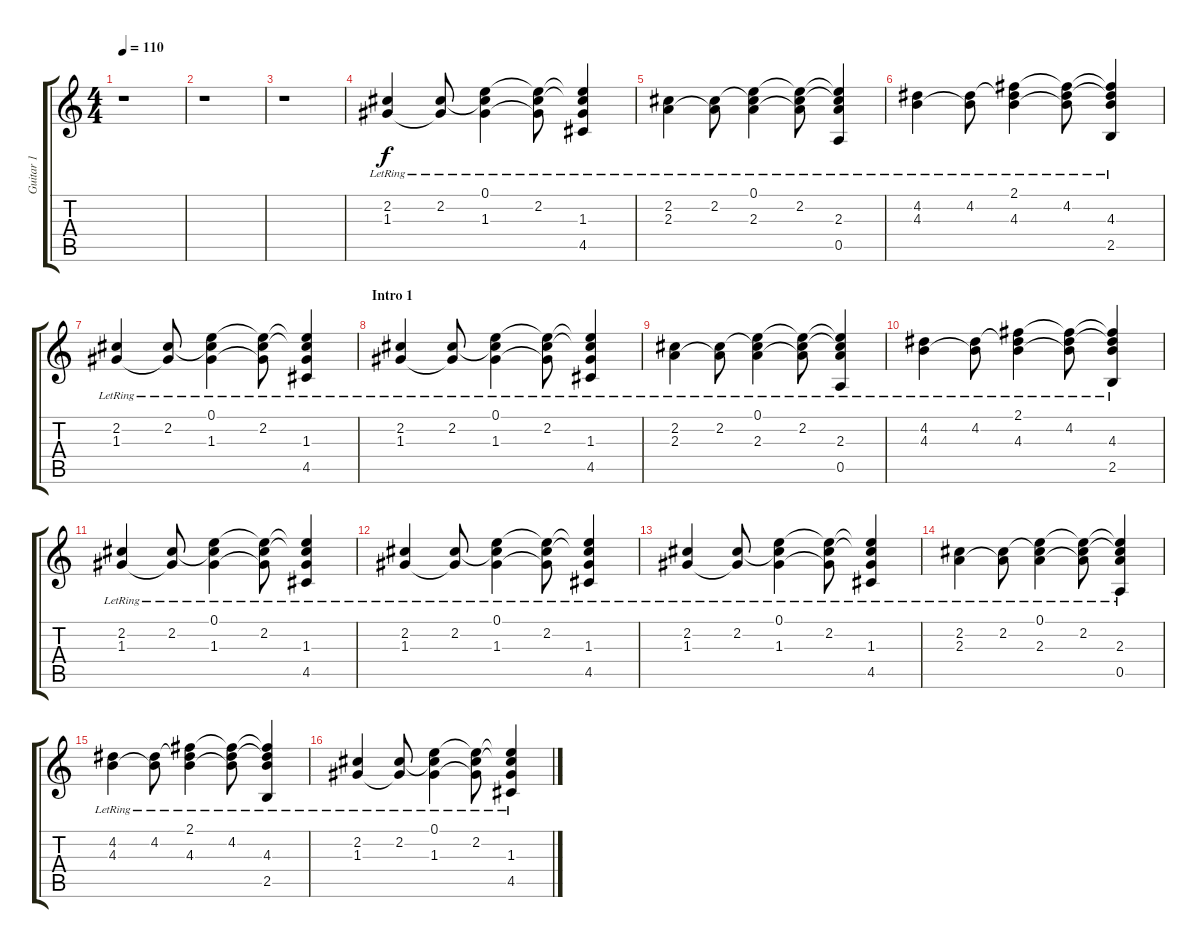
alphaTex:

\track ("Guitar 1" "Guitar 1") {instrument acousticguitarnylon}
\staff {score tabs}
\tuning (E4 B3 G3 D3 A2 E2) {hide}
\ts (4 4)
\tempo 110
\clef g2
\ks c
r.1{dy f} |
r.1 |
r.1{volume 0} |
(2.2{lr} 1.3{lr}).4{volume 4 instrument acousticguitarnylon} (2.2{lr} 1.3{t}).8 (0.1{lr} 2.2{t} 1.3{lr}).4 (0.1{t} 2.2{lr} 1.3{t}).8 (0.1{t} 2.2{t} 1.3{lr} 4.5{lr}).4 |
(2.2{lr} 2.3{lr}).4 (2.2{lr} 2.3{t}).8 (0.1{lr} 2.2{t} 2.3{lr}).4 (0.1{t} 2.2{lr} 2.3{t}).8 (0.1{t} 2.2{t} 2.3{lr} 0.5{lr}).4 |
(4.2{lr} 4.3).4{volume 7} (4.2{lr} 4.3{t}).8 (2.1{lr} 4.2{t} 4.3{lr}).4 (2.1{t} 4.2{lr} 4.3{t}).8 (2.1{t} 4.2{t} 4.3{lr} 2.5{lr}).4 |
(2.2{lr} 1.3{lr}).4 (2.2{lr} 1.3{t}).8 (0.1{lr} 2.2{t} 1.3{lr}).4 (0.1{t} 2.2{lr} 1.3{t}).8 (0.1{t} 2.2{t} 1.3{lr} 4.5{lr}).4 |
\section ("" "Intro 1")
(2.2{lr} 1.3{lr}).4{volume 11} (2.2{lr} 1.3{t}).8 (0.1{lr} 2.2{t} 1.3{lr}).4 (0.1{t} 2.2{lr} 1.3{t}).8 (0.1{t} 2.2{t} 1.3{lr} 4.5{lr}).4 |
(2.2{lr} 2.3{lr}).4 (2.2{lr} 2.3{t}).8 (0.1{lr} 2.2{t} 2.3{lr}).4 (0.1{t} 2.2{lr} 2.3{t}).8 (0.1{t} 2.2{t} 2.3{lr} 0.5{lr}).4 |
(4.2{lr} 4.3).4 (4.2{lr} 4.3{t}).8 (2.1{lr} 4.2{t} 4.3{lr}).4 (2.1{t} 4.2{lr} 4.3{t}).8 (2.1{t} 4.2{t} 4.3{lr} 2.5{lr}).4 |
(2.2{lr} 1.3{lr}).4 (2.2{lr} 1.3{t}).8 (0.1{lr} 2.2{t} 1.3{lr}).4 (0.1{t} 2.2{lr} 1.3{t}).8 (0.1{t} 2.2{t} 1.3{lr} 4.5{lr}).4 |
(2.2{lr} 1.3{lr}).4 (2.2{lr} 1.3{t}).8 (0.1{lr} 2.2{t} 1.3{lr}).4 (0.1{t} 2.2{lr} 1.3{t}).8 (0.1{t} 2.2{t} 1.3{lr} 4.5{lr}).4 |
(2.2{lr} 1.3{lr}).4 (2.2{lr} 1.3{t}).8 (0.1{lr} 2.2{t} 1.3{lr}).4 (0.1{t} 2.2{lr} 1.3{t}).8 (0.1{t} 2.2{t} 1.3{lr} 4.5{lr}).4 |
(2.2{lr} 2.3{lr}).4 (2.2{lr} 2.3{t}).8 (0.1{lr} 2.2{t} 2.3{lr}).4 (0.1{t} 2.2{lr} 2.3{t}).8 (0.1{t} 2.2{t} 2.3{lr} 0.5{lr}).4 |
(4.2{lr} 4.3).4 (4.2{lr} 4.3{t}).8 (2.1{lr} 4.2{t} 4.3{lr}).4 (2.1{t} 4.2{lr} 4.3{t}).8 (2.1{t} 4.2{t} 4.3{lr} 2.5{lr}).4 |
(2.2{lr} 1.3{lr}).4 (2.2{lr} 1.3{t}).8 (0.1{lr} 2.2{t} 1.3{lr}).4 (0.1{t} 2.2{lr} 1.3{t}).8 (0.1{t} 2.2{t} 1.3{lr} 4.5{lr}).4
